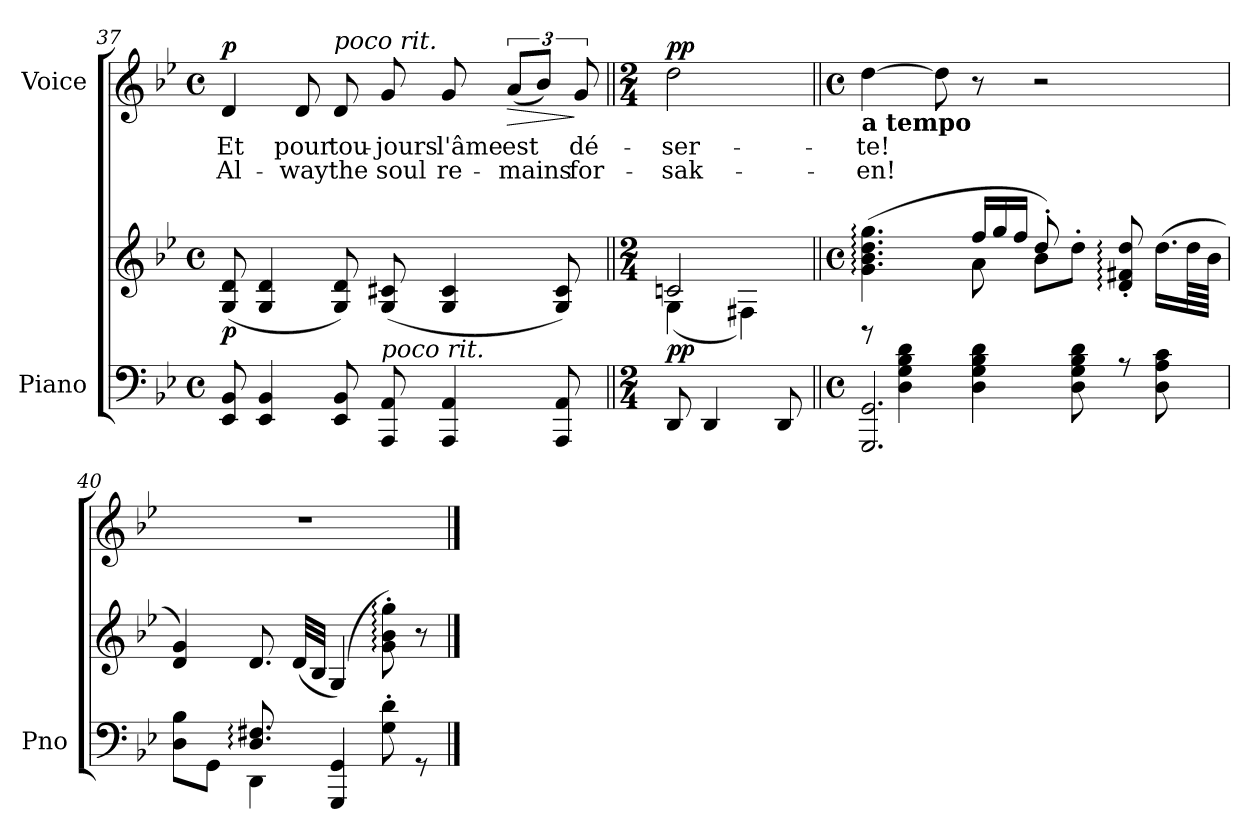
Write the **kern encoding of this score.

**kern	**kern	**dynam	**kern	**text	**text	**dynam
*part2	*part2	*part2	*part1	*part1	*part1	*part1
*staff3	*staff2	*staff2/3	*staff1	*staff1	*staff1	*staff1
*I"Piano	*	*	*I"Voice	*	*	*
*I'Pno	*	*	*	*	*	*
*clefF4	*clefG2	*	*clefG2	*	*	*
*k[b-e-]	*k[b-e-]	*	*k[b-e-]	*	*	*
*M4/4	*M4/4	*	*M4/4	*	*	*
*met(c)	*met(c)	*	*met(c)	*	*	*
=37	=37	=37	=37	=37	=37	=37
!	!	!LO:DY:b	!	!LO:LY:b	!LO:LY:b	!LO:DY:a
8EE-/ 8BB-/	(>8G/ 8d/	p	4d/	Et	Al-	p
4EE-/ 4BB-/	4G/ 4d/	.	.	.	.	.
!	!	!	!	!LO:LY:b	!LO:LY:b	!
.	.	.	8d/	pour	-way	.
*	*	*	*MM88	*	*	*
!	!	!	!LO:TX:a:i:t=poco rit.	!	!	!
!	!	!	!	!LO:LY:b	!LO:LY:b	!
8EE-/ 8BB-/	8G/ 8d/)	.	8d/	tou-	the	.
!LO:TX:a:i:t=poco rit.	!	!	!	!	!	!
!	!	!	!	!LO:LY:b	!LO:LY:b	!
8AAA/ 8AA/	(>8G/ 8c#X/	.	8g/	-jours	soul	.
*	*	*	*MM84	*	*	*
!	!	!	!	!LO:LY:b	!LO:LY:b	!
4AAA/ 4AA/	4G/ 4c#/	.	8g/	l'âme	re-	.
!	!	!	!	!LO:LY:b	!LO:LY:b	!LO:HP:b
.	.	.	(<12a/L	est	-mains	>
.	.	.	12b-/J)	.	.	.
8AAA/ 8AA/	8G/ 8c#/)	.	.	.	.	.
*	*	*	*MM80	*	*	*
!	!	!	!	!LO:LY:b	!LO:LY:b	!
.	.	.	12g/	dé-	for-	]
=38||	=38||	=38||	=38||	=38||	=38||	=38||
*M2/4	*M2/4	*	*M2/4	*	*	*
*	*^	*	*	*	*	*
!	!	!	!LO:DY:b	!	!LO:LY:b	!LO:LY:b	!LO:DY:a
8DD/	2cn/	(<4G\	pp	2dd\	-ser-	-sak-	pp
4DD/	.	.	.	.	.	.	.
.	.	4F#X\)	.	.	.	.	.
8DD/	.	.	.	.	.	.	.
!!LO:PB:g=z
=39||	=39||	=39||	=39||	=39||	=39||	=39||	=39||
*M4/4	*M4/4	*	*	*M4/4	*	*	*
*met(c)	*met(c)	*	*	*met(c)	*	*	*
*^	*	*	*	*	*	*	*
!	!	!	!	!	!LO:TX:b:B:t=a tempo	!	!	!
!	!	!	!	!	!	!LO:LY:b	!LO:LY:b	!
2.GGG/ 2.GG/	8rg	(>4.g\: 4.b-\: 4.dd\: 4.gg\:	4.ryy	.	[4dd\	te!	-en!	.
.	4D\ 4G\ 4B-\ 4d\	.	.	.	.	.	.	.
.	.	.	.	.	8dd\]	.	.	.
*	*	*Xtuplet	*	*	*	*	*	*
.	4D\ 4G\ 4B-\ 4d\	24ff/LL	8a\	.	8r	.	.	.
.	.	24gg/	.	.	.	.	.	.
.	.	24ff/JJ	.	.	.	.	.	.
.	.	8dd'/)	8b-\L	.	2r	.	.	.
.	8D\ 8G\ 8B-\ 8d\	8rffyy	8dd'\J	.	.	.	.	.
4rFFFyy	8rA	8d/:' 8f#X/:' 8dd/:'	4ryy	.	.	.	.	.
.	8D\ 8A\ 8c\	(>16.dd\LL	.	.	.	.	.	.
.	.	64dd\LL	.	.	.	.	.	.
.	.	64b-\JJJJ	.	.	.	.	.	.
*	*	*v	*v	*	*	*	*	*
=40	=40	=40	=40	=40	=40	=40	=40
8D\ 8B-\L	4ryy	4d/ 4g/)	.	1r	.	.	.
8GG\J	.	.	.	.	.	.	.
8.D/: 8.F#X/:	4DD\	8.d/	.	.	.	.	.
16rGGyy	.	(<32d/LLL	.	.	.	.	.
.	.	32B-/JJJ	.	.	.	.	.
4.rFyy	4GGG/ 4GG/	(>4G/)	.	.	.	.	.
.	8G\' 8d\'	8g\:' 8b-\:' 8gg\:')	.	.	.	.	.
8rGG	8ryy	8r	.	.	.	.	.
*v	*v	*	*	*	*	*	*
==	==	==	==	==	==	==
*-	*-	*-	*-	*-	*-	*-
